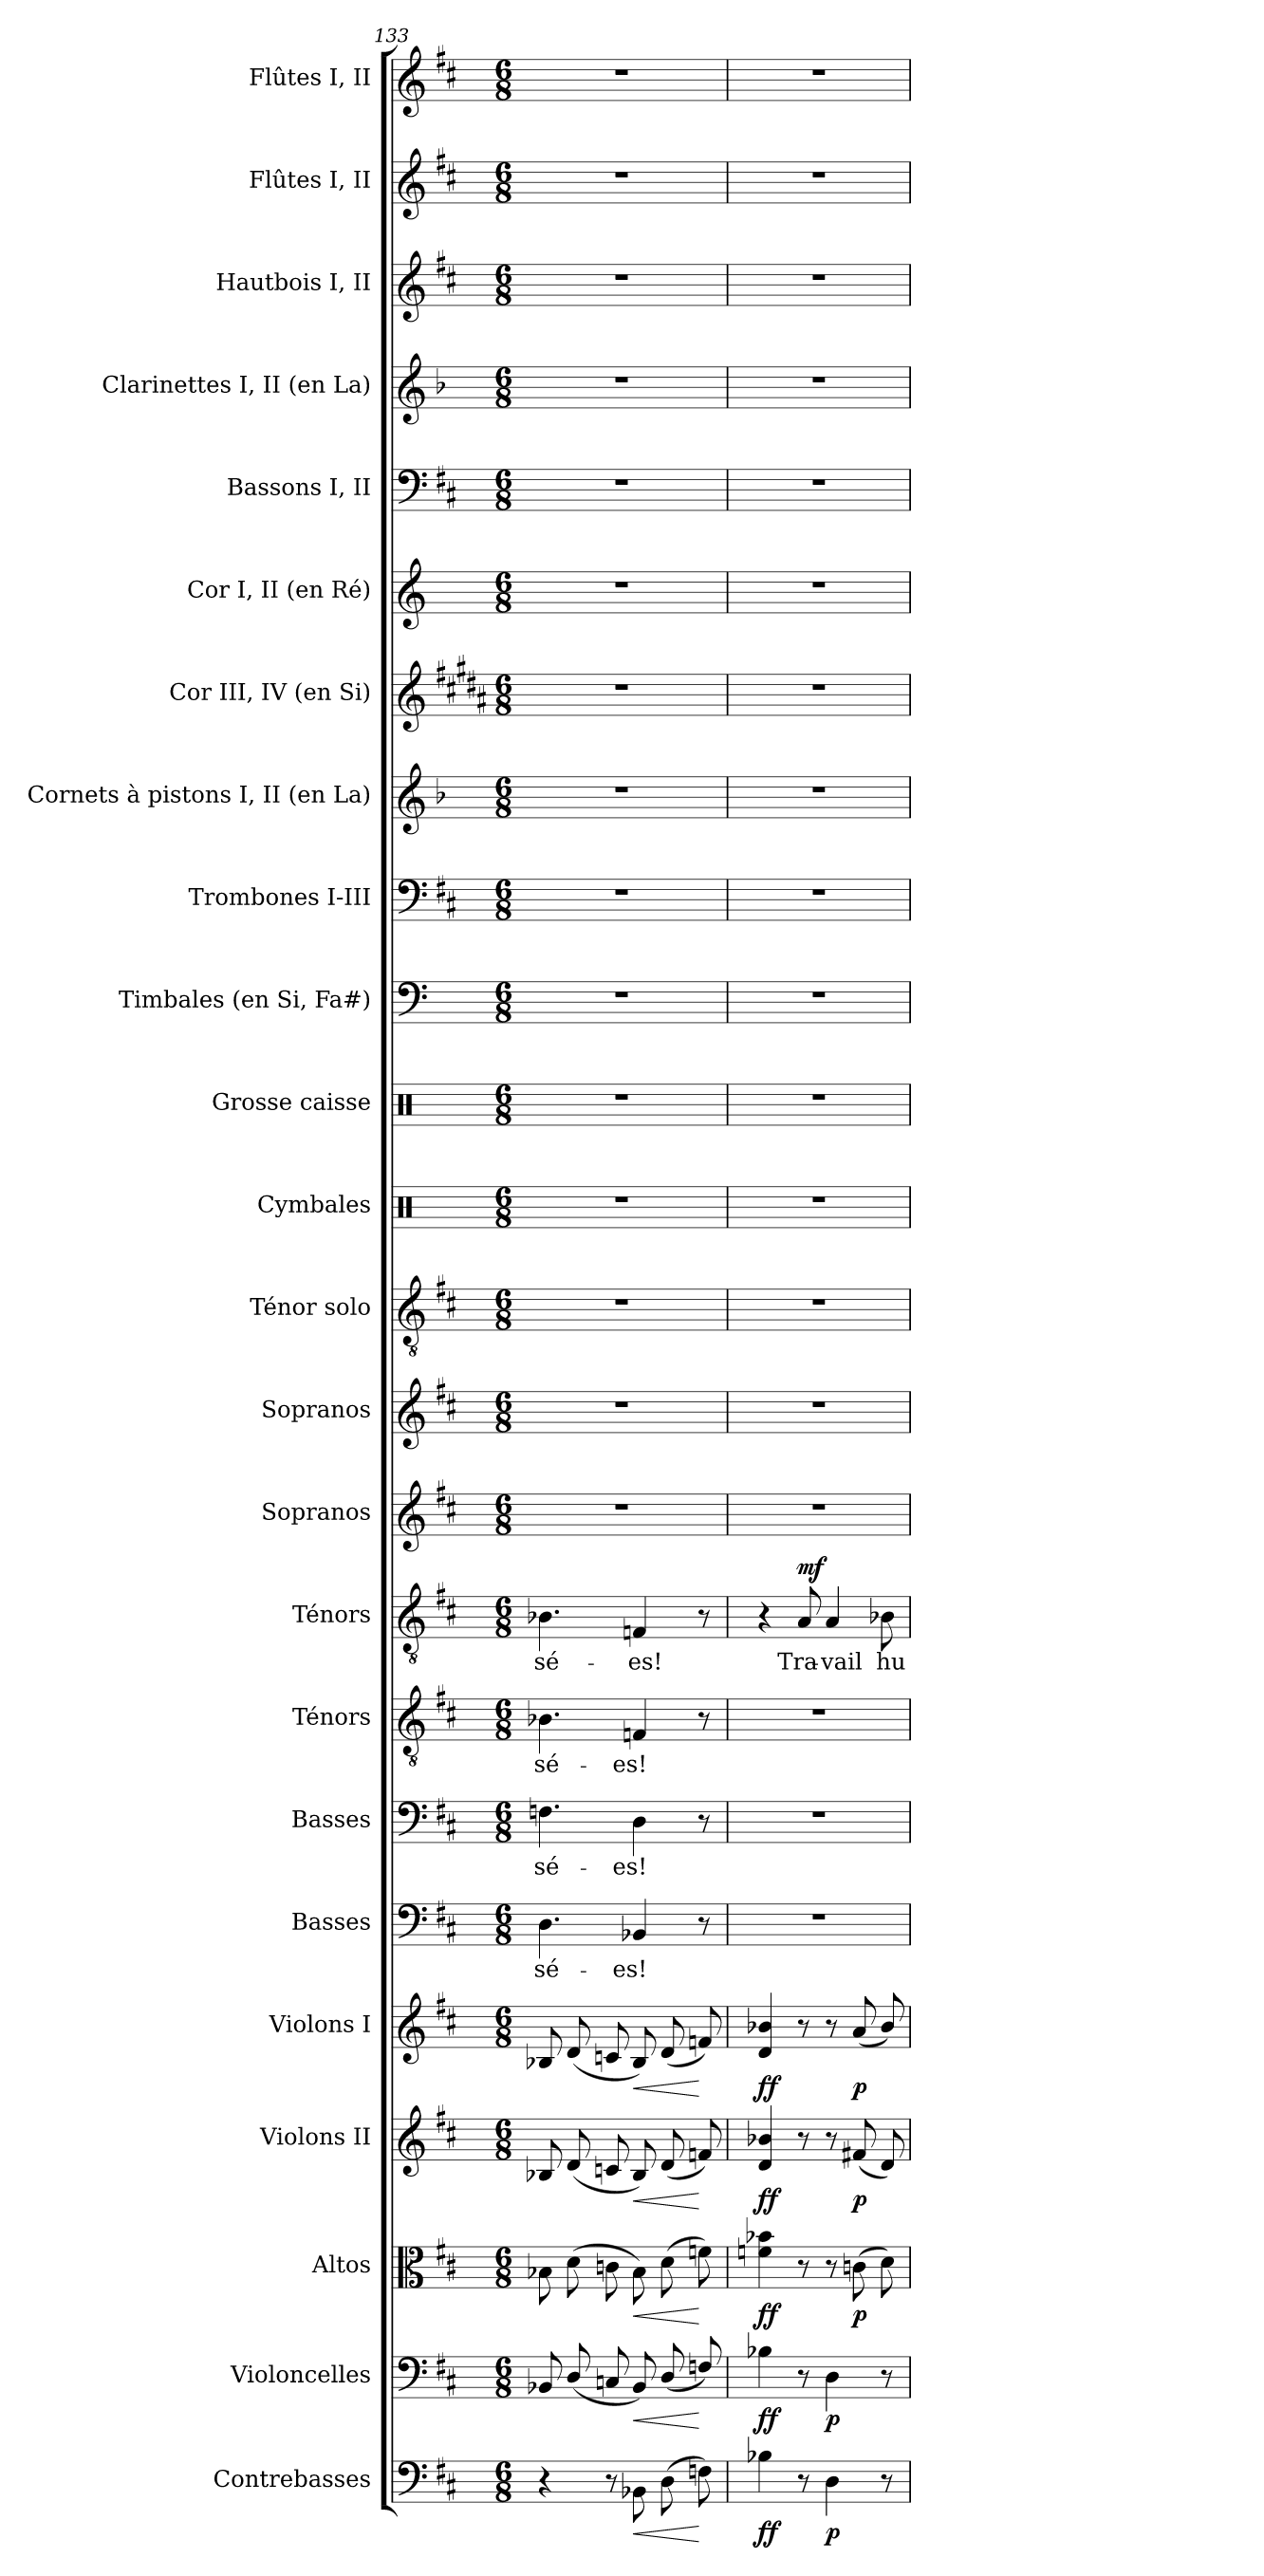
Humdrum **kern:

**kern	**dynam	**kern	**dynam	**kern	**dynam	**kern	**dynam	**kern	**dynam	**kern	**text	**kern	**text	**kern	**text	**kern	**text	**dynam	**kern	**kern	**kern	**kern	**kern	**kern	**kern	**kern	**kern	**kern	**kern	**kern	**kern	**kern	**kern
*part24	*part24	*part23	*part23	*part22	*part22	*part21	*part21	*part20	*part20	*part19	*part19	*part18	*part18	*part17	*part17	*part16	*part16	*part16	*part15	*part14	*part13	*part12	*part11	*part10	*part9	*part8	*part7	*part6	*part5	*part4	*part3	*part2	*part1
*staff24	*staff24	*staff23	*staff23	*staff22	*staff22	*staff21	*staff21	*staff20	*staff20	*staff19	*staff19	*staff18	*staff18	*staff17	*staff17	*staff16	*staff16	*staff16	*staff15	*staff14	*staff13	*staff12	*staff11	*staff10	*staff9	*staff8	*staff7	*staff6	*staff5	*staff4	*staff3	*staff2	*staff1
*I"Contrebasses	*	*I"Violoncelles	*	*I"Altos	*	*I"Violons II	*	*I"Violons I	*	*I"Basses	*	*I"Basses	*	*I"Ténors	*	*I"Ténors	*	*	*I"Sopranos	*I"Sopranos	*I"Ténor solo	*I"Cymbales	*I"Grosse caisse	*I"Timbales (en Si, Fa#)	*I"Trombones I-III	*I"Cornets à pistons I, II (en La)	*I"Cor III, IV (en Si)	*I"Cor I, II (en Ré)	*I"Bassons I, II	*I"Clarinettes I, II (en La)	*I"Hautbois I, II	*I"Flûtes I, II	*I"Flûtes I, II
*I'Cb.	*	*I'Vlles	*	*I'Altos	*	*I'Vns II	*	*I'Vns I	*	*I'Basses	*	*I'Basses	*	*I'Tén.	*	*I'Tén.	*	*	*I'Sopr.	*I'Sopr.	*I'Tén. solo	*I'Cym.	*I'G. c.	*I'Timb.	*I'Trb.	*I'C.à p. (La)	*I'Cor (Si)	*I'Cor (Ré)	*I'Bns	*I'Cl. (La)	*I'Hb.	*I'Fl.	*I'Fl.
*clefF4	*	*clefF4	*	*clefC3	*	*clefG2	*	*clefG2	*	*clefF4	*	*clefF4	*	*clefGv2	*	*clefGv2	*	*	*clefG2	*clefG2	*clefGv2	*clefX	*clefX	*clefF4	*clefF4	*clefG2	*clefG2	*clefG2	*clefF4	*clefG2	*clefG2	*clefG2	*clefG2
*ITrd7c12	*	*	*	*	*	*	*	*	*	*	*	*	*	*ITrd7c12	*	*ITrd7c12	*	*	*	*	*ITrd7c12	*	*	*	*	*ITrd2c3	*ITrd8c13	*ITrd6c10	*	*ITrd2c3	*	*	*
*k[f#c#]	*	*k[f#c#]	*	*k[f#c#]	*	*k[f#c#]	*	*k[f#c#]	*	*k[f#c#]	*	*k[f#c#]	*	*k[f#c#]	*	*k[f#c#]	*	*	*k[f#c#]	*k[f#c#]	*k[f#c#]	*k[]	*k[]	*k[]	*k[f#c#]	*k[f#c#]	*k[f#c#g#d#a#]	*k[f#c#]	*k[f#c#]	*k[f#c#]	*k[f#c#]	*k[f#c#]	*k[f#c#]
*D:	*	*D:	*	*D:	*	*D:	*	*D:	*	*D:	*	*D:	*	*D:	*	*D:	*	*	*D:	*D:	*D:	*C:	*C:	*C:	*D:	*D:	*B:	*D:	*D:	*D:	*D:	*D:	*D:
*M6/8	*	*M6/8	*	*M6/8	*	*M6/8	*	*M6/8	*	*M6/8	*	*M6/8	*	*M6/8	*	*M6/8	*	*	*M6/8	*M6/8	*M6/8	*M6/8	*M6/8	*M6/8	*M6/8	*M6/8	*M6/8	*M6/8	*M6/8	*M6/8	*M6/8	*M6/8	*M6/8
=133	=133	=133	=133	=133	=133	=133	=133	=133	=133	=133	=133	=133	=133	=133	=133	=133	=133	=133	=133	=133	=133	=133	=133	=133	=133	=133	=133	=133	=133	=133	=133	=133	=133
!	!	!	!	!	!	!	!	!	!	!	!LO:LY:b:color=#000000	!	!	!	!	!	!	!	!	!	!	!	!	!	!	!	!	!	!	!	!	!	!
!	!	!	!	!	!	!	!	!	!	!	!	!	!LO:LY:b:color=#000000	!	!	!	!	!	!	!	!	!	!	!	!	!	!	!	!	!	!	!	!
!	!	!	!	!	!	!	!	!	!	!	!	!	!	!	!LO:LY:b:color=#000000	!	!	!	!	!	!	!	!	!	!	!	!	!	!	!	!	!	!
!	!	!	!	!	!	!	!	!	!	!	!	!	!	!	!	!	!LO:LY:b:color=#000000	!	!LO:N:vis=1	!LO:N:vis=1	!LO:N:vis=1	!LO:N:vis=1	!LO:N:vis=1	!LO:N:vis=1	!LO:N:vis=1	!LO:N:vis=1	!LO:N:vis=1	!LO:N:vis=1	!LO:N:vis=1	!LO:N:vis=1	!LO:N:vis=1	!LO:N:vis=1	!LO:N:vis=1
4r	.	8BB-Xi/	.	8B-Xi\	.	8B-Xi/	.	8B-Xi/	.	4.Di\	-sé-	4.Fni\	-sé-	4.BB-Xi\	-sé-	4.BB-Xi\	-sé-	.	2.r	2.r	2.r	2.r	2.r	2.r	2.r	2.r	2.r	2.r	2.r	2.r	2.r	2.r	2.r
.	.	(8Di/	.	(8di\	.	(8di/	.	(8di/	.	.	.	.	.	.	.	.	.	.	.	.	.	.	.	.	.	.	.	.	.	.	.	.	.
8r	.	8Cni/	.	8cni\	.	8cni/	.	8cni/	.	.	.	.	.	.	.	.	.	.	.	.	.	.	.	.	.	.	.	.	.	.	.	.	.
!	!LO:HP:b	!	!LO:HP:b	!	!LO:HP:b	!	!LO:HP:b	!	!LO:HP:b	!	!	!	!	!	!	!	!	!	!	!	!	!	!	!	!	!	!	!	!	!	!	!	!
!	!	!	!	!	!	!	!	!	!	!	!LO:LY:b:color=#000000	!	!	!	!	!	!	!	!	!	!	!	!	!	!	!	!	!	!	!	!	!	!
!	!	!	!	!	!	!	!	!	!	!	!	!	!LO:LY:b:color=#000000	!	!	!	!	!	!	!	!	!	!	!	!	!	!	!	!	!	!	!	!
!	!	!	!	!	!	!	!	!	!	!	!	!	!	!	!LO:LY:b:color=#000000	!	!	!	!	!	!	!	!	!	!	!	!	!	!	!	!	!	!
!	!	!	!	!	!	!	!	!	!	!	!	!	!	!	!	!	!LO:LY:b:color=#000000	!	!	!	!	!	!	!	!	!	!	!	!	!	!	!	!
8BBB-Xi\	<	8BB-i/)	<	8B-i\)	<	8B-i/)	<	8B-i/)	<	4BB-Xi/	-es!	4Di\	-es!	4FFni/	-es!	4FFni/	-es!	.	.	.	.	.	.	.	.	.	.	.	.	.	.	.	.
(8DDi\	.	(8Di/	.	(8di\	.	(8di/	.	(8di/	.	.	.	.	.	.	.	.	.	.	.	.	.	.	.	.	.	.	.	.	.	.	.	.	.
8FFni\)	[	8Fni/)	[	8fni\)	[	8fni/)	[	8fni/)	[	8r	.	8r	.	8r	.	8r	.	.	.	.	.	.	.	.	.	.	.	.	.	.	.	.	.
!!LO:PB:g=z
=134	=134	=134	=134	=134	=134	=134	=134	=134	=134	=134	=134	=134	=134	=134	=134	=134	=134	=134	=134	=134	=134	=134	=134	=134	=134	=134	=134	=134	=134	=134	=134	=134	=134
!	!	!	!	!	!	!	!	!	!	!LO:N:vis=1	!	!LO:N:vis=1	!	!LO:N:vis=1	!	!	!	!	!LO:N:vis=1	!LO:N:vis=1	!LO:N:vis=1	!LO:N:vis=1	!LO:N:vis=1	!LO:N:vis=1	!LO:N:vis=1	!LO:N:vis=1	!LO:N:vis=1	!LO:N:vis=1	!LO:N:vis=1	!LO:N:vis=1	!LO:N:vis=1	!LO:N:vis=1	!LO:N:vis=1
4BB-Xi\	ff	4B-Xi\	ff	4fni\ 4b-Xi	ff	4di/ 4b-Xi	ff	4di/ 4b-Xi	ff	2.r	.	2.r	.	2.r	.	4r	.	.	2.r	2.r	2.r	2.r	2.r	2.r	2.r	2.r	2.r	2.r	2.r	2.r	2.r	2.r	2.r
!	!	!	!	!	!	!	!	!	!	!	!	!	!	!	!	!	!LO:LY:b:color=#000000	!	!	!	!	!	!	!	!	!	!	!	!	!	!	!	!
8r	.	8r	.	8r	.	8r	.	8r	.	.	.	.	.	.	.	8AAi/	Tra-	mf	.	.	.	.	.	.	.	.	.	.	.	.	.	.	.
!	!	!	!	!	!	!	!	!	!	!	!	!	!	!	!	!	!LO:LY:b:color=#000000	!	!	!	!	!	!	!	!	!	!	!	!	!	!	!	!
4DDi\	p	4Di\	p	8r	.	8r	.	8r	.	.	.	.	.	.	.	4AAi/	-vail	.	.	.	.	.	.	.	.	.	.	.	.	.	.	.	.
.	.	.	.	(8cni\	p	(8f#Xi/	p	(8ai/	p	.	.	.	.	.	.	.	.	.	.	.	.	.	.	.	.	.	.	.	.	.	.	.	.
!	!	!	!	!	!	!	!	!	!	!	!	!	!	!	!	!	!LO:LY:b:color=#000000	!	!	!	!	!	!	!	!	!	!	!	!	!	!	!	!
8r	.	8r	.	8di\)	.	8di/)	.	8b-i/)	.	.	.	.	.	.	.	8BB-Xi\	hu-	.	.	.	.	.	.	.	.	.	.	.	.	.	.	.	.
=	=	=	=	=	=	=	=	=	=	=	=	=	=	=	=	=	=	=	=	=	=	=	=	=	=	=	=	=	=	=	=	=	=
*-	*-	*-	*-	*-	*-	*-	*-	*-	*-	*-	*-	*-	*-	*-	*-	*-	*-	*-	*-	*-	*-	*-	*-	*-	*-	*-	*-	*-	*-	*-	*-	*-	*-
